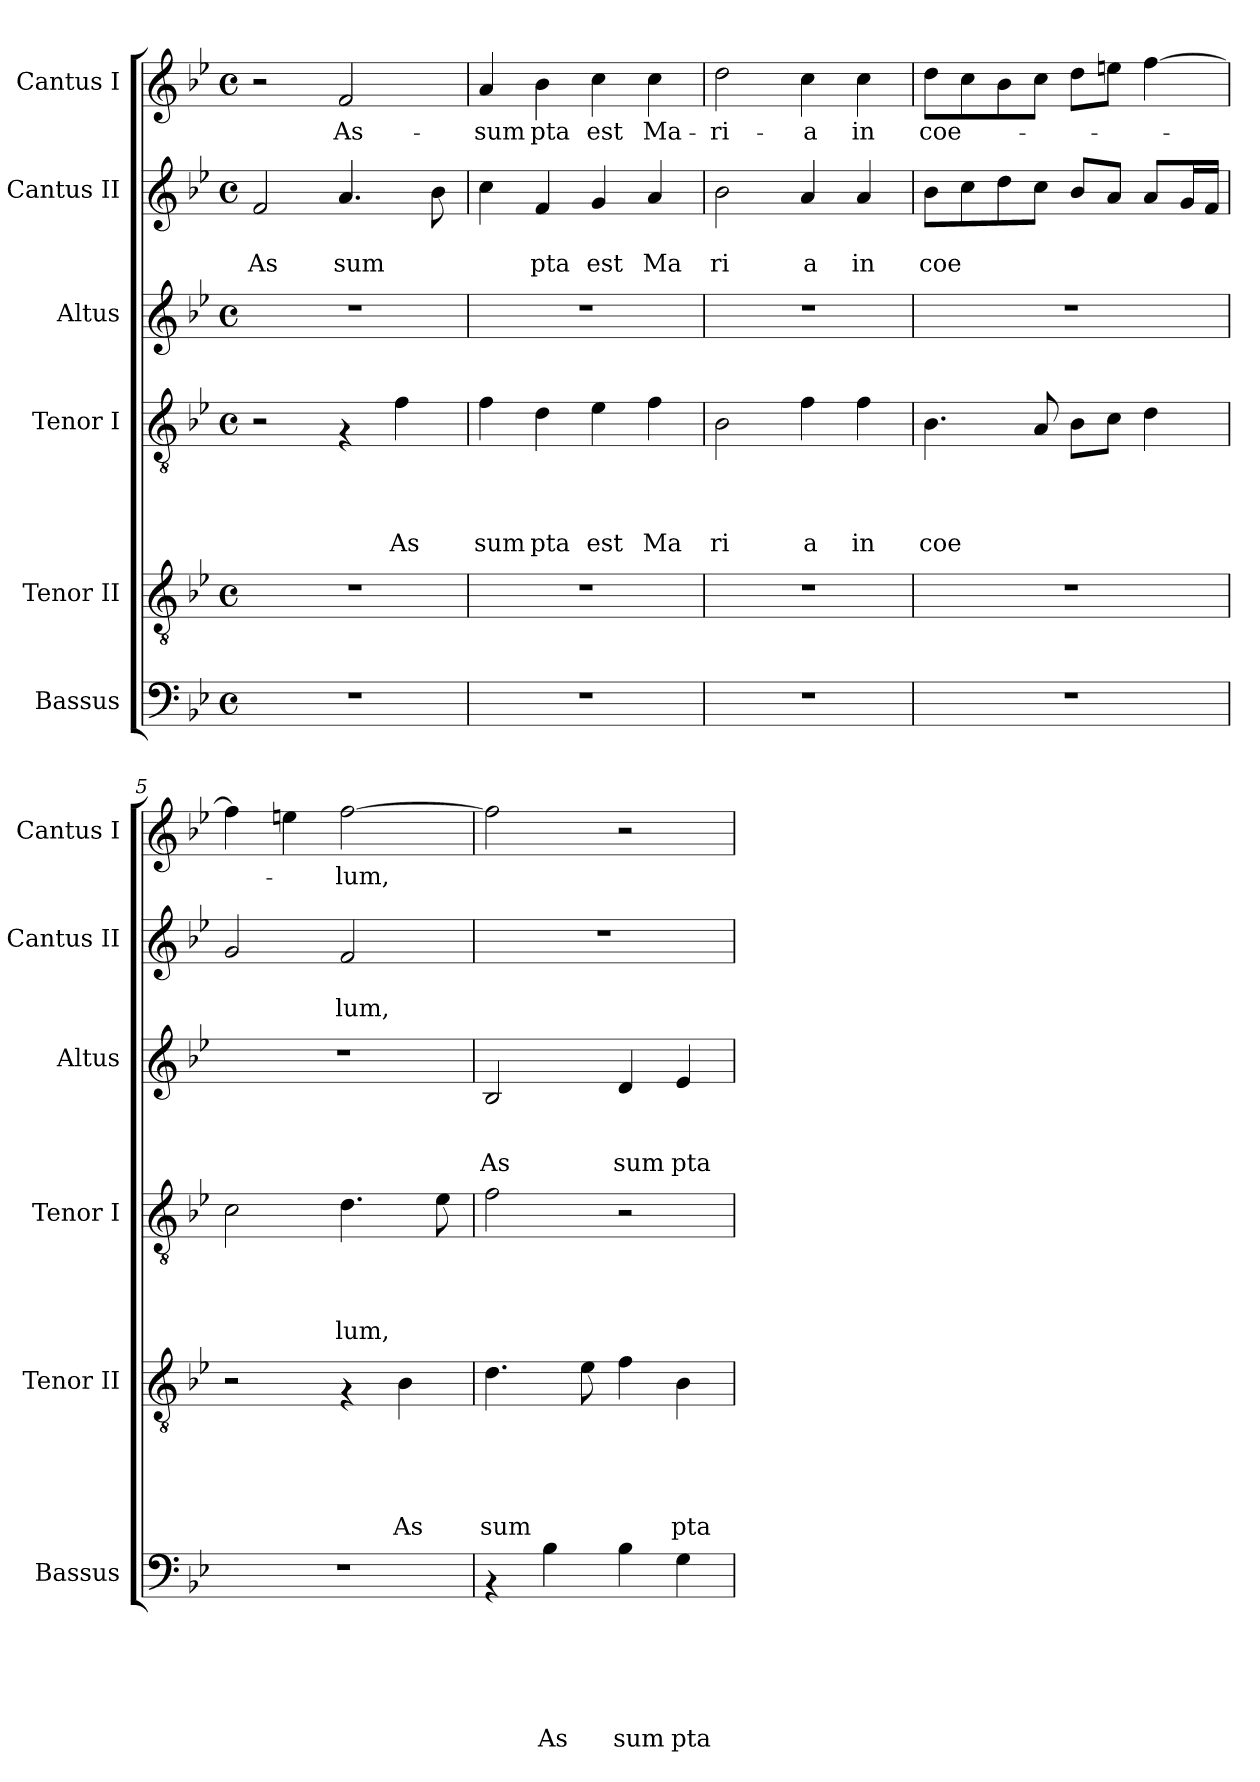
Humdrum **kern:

**kern	**text	**text	**text	**text	**text	**text	**kern	**text	**text	**text	**text	**text	**kern	**text	**text	**text	**text	**kern	**text	**text	**text	**kern	**text	**text	**kern	**text
*part6	*part6	*part6	*part6	*part6	*part6	*part6	*part5	*part5	*part5	*part5	*part5	*part5	*part4	*part4	*part4	*part4	*part4	*part3	*part3	*part3	*part3	*part2	*part2	*part2	*part1	*part1
*staff6	*staff6	*staff6	*staff6	*staff6	*staff6	*staff6	*staff5	*staff5	*staff5	*staff5	*staff5	*staff5	*staff4	*staff4	*staff4	*staff4	*staff4	*staff3	*staff3	*staff3	*staff3	*staff2	*staff2	*staff2	*staff1	*staff1
*I"Bassus	*	*	*	*	*	*	*I"Tenor II	*	*	*	*	*	*I"Tenor I	*	*	*	*	*I"Altus	*	*	*	*I"Cantus II	*	*	*I"Cantus I	*
*I'Bassus	*	*	*	*	*	*	*I'Tenor II	*	*	*	*	*	*I'Tenor I	*	*	*	*	*I'Altus	*	*	*	*I'Cantus II	*	*	*I'Cantus I	*
*clefF4	*	*	*	*	*	*	*clefGv2	*	*	*	*	*	*clefGv2	*	*	*	*	*clefG2	*	*	*	*clefG2	*	*	*clefG2	*
*k[b-e-]	*	*	*	*	*	*	*k[b-e-]	*	*	*	*	*	*k[b-e-]	*	*	*	*	*k[b-e-]	*	*	*	*k[b-e-]	*	*	*k[b-e-]	*
*B-:	*	*	*	*	*	*	*B-:	*	*	*	*	*	*B-:	*	*	*	*	*B-:	*	*	*	*B-:	*	*	*B-:	*
*M4/4	*	*	*	*	*	*	*M4/4	*	*	*	*	*	*M4/4	*	*	*	*	*M4/4	*	*	*	*M4/4	*	*	*M4/4	*
*met(c)	*	*	*	*	*	*	*met(c)	*	*	*	*	*	*met(c)	*	*	*	*	*met(c)	*	*	*	*met(c)	*	*	*met(c)	*
=1	=1	=1	=1	=1	=1	=1	=1	=1	=1	=1	=1	=1	=1	=1	=1	=1	=1	=1	=1	=1	=1	=1	=1	=1	=1	=1
!	!	!	!	!	!	!	!	!	!	!	!	!	!	!	!	!	!	!	!	!	!	!	!	!LO:LY:b	!	!
1r	.	.	.	.	.	.	1r	.	.	.	.	.	2r	.	.	.	.	1r	.	.	.	2f/	.	As	2r	.
!	!	!	!	!	!	!	!	!	!	!	!	!	!	!	!	!	!	!	!	!	!	!	!	!LO:LY:b	!	!LO:LY:b
.	.	.	.	.	.	.	.	.	.	.	.	.	4rF	.	.	.	.	.	.	.	.	4.a/	.	sum	2f/	As-
!	!	!	!	!	!	!	!	!	!	!	!	!	!	!	!	!	!LO:LY:b	!	!	!	!	!	!	!	!	!
.	.	.	.	.	.	.	.	.	.	.	.	.	4f\	.	.	.	As	.	.	.	.	.	.	.	.	.
.	.	.	.	.	.	.	.	.	.	.	.	.	.	.	.	.	.	.	.	.	.	8b-\	.	.	.	.
=2	=2	=2	=2	=2	=2	=2	=2	=2	=2	=2	=2	=2	=2	=2	=2	=2	=2	=2	=2	=2	=2	=2	=2	=2	=2	=2
!	!	!	!	!	!	!	!	!	!	!	!	!	!	!	!	!	!LO:LY:b	!	!	!	!	!	!	!	!	!LO:LY:b
1r	.	.	.	.	.	.	1r	.	.	.	.	.	4f\	.	.	.	sum	1r	.	.	.	4cc\	.	.	4a/	-sum
!	!	!	!	!	!	!	!	!	!	!	!	!	!	!	!	!	!LO:LY:b	!	!	!	!	!	!	!LO:LY:b	!	!LO:LY:b
.	.	.	.	.	.	.	.	.	.	.	.	.	4d\	.	.	.	pta	.	.	.	.	4f/	.	pta	4b-\	pta
!	!	!	!	!	!	!	!	!	!	!	!	!	!	!	!	!	!LO:LY:b	!	!	!	!	!	!	!LO:LY:b	!	!LO:LY:b
.	.	.	.	.	.	.	.	.	.	.	.	.	4e-\	.	.	.	est	.	.	.	.	4g/	.	est	4cc\	est
!	!	!	!	!	!	!	!	!	!	!	!	!	!	!	!	!	!LO:LY:b	!	!	!	!	!	!	!LO:LY:b	!	!LO:LY:b
.	.	.	.	.	.	.	.	.	.	.	.	.	4f\	.	.	.	Ma	.	.	.	.	4a/	.	Ma	4cc\	Ma-
=3	=3	=3	=3	=3	=3	=3	=3	=3	=3	=3	=3	=3	=3	=3	=3	=3	=3	=3	=3	=3	=3	=3	=3	=3	=3	=3
!	!	!	!	!	!	!	!	!	!	!	!	!	!	!	!	!	!LO:LY:b	!	!	!	!	!	!	!LO:LY:b	!	!LO:LY:b
1r	.	.	.	.	.	.	1r	.	.	.	.	.	2B-\	.	.	.	ri	1r	.	.	.	2b-\	.	ri	2dd\	-ri-
!	!	!	!	!	!	!	!	!	!	!	!	!	!	!	!	!	!LO:LY:b	!	!	!	!	!	!	!LO:LY:b	!	!LO:LY:b
.	.	.	.	.	.	.	.	.	.	.	.	.	4f\	.	.	.	a	.	.	.	.	4a/	.	a	4cc\	-a
!	!	!	!	!	!	!	!	!	!	!	!	!	!	!	!	!	!LO:LY:b	!	!	!	!	!	!	!LO:LY:b	!	!LO:LY:b
.	.	.	.	.	.	.	.	.	.	.	.	.	4f\	.	.	.	in	.	.	.	.	4a/	.	in	4cc\	in
=4	=4	=4	=4	=4	=4	=4	=4	=4	=4	=4	=4	=4	=4	=4	=4	=4	=4	=4	=4	=4	=4	=4	=4	=4	=4	=4
!	!	!	!	!	!	!	!	!	!	!	!	!	!	!	!	!	!LO:LY:b	!	!	!	!	!	!	!LO:LY:b	!	!LO:LY:b
1r	.	.	.	.	.	.	1r	.	.	.	.	.	4.B-\	.	.	.	coe	1r	.	.	.	8b-\L	.	coe	8dd\L	coe-
.	.	.	.	.	.	.	.	.	.	.	.	.	.	.	.	.	.	.	.	.	.	8cc\	.	.	8cc\	.
.	.	.	.	.	.	.	.	.	.	.	.	.	.	.	.	.	.	.	.	.	.	8dd\	.	.	8b-\	.
.	.	.	.	.	.	.	.	.	.	.	.	.	8A/	.	.	.	.	.	.	.	.	8cc\J	.	.	8cc\J	.
.	.	.	.	.	.	.	.	.	.	.	.	.	8B-\L	.	.	.	.	.	.	.	.	8b-/L	.	.	8dd\L	.
.	.	.	.	.	.	.	.	.	.	.	.	.	8c\J	.	.	.	.	.	.	.	.	8a/J	.	.	8een\J	.
.	.	.	.	.	.	.	.	.	.	.	.	.	4d\	.	.	.	.	.	.	.	.	8a/L	.	.	[>4ff\	.
.	.	.	.	.	.	.	.	.	.	.	.	.	.	.	.	.	.	.	.	.	.	16g/L	.	.	.	.
.	.	.	.	.	.	.	.	.	.	.	.	.	.	.	.	.	.	.	.	.	.	16f/JJ	.	.	.	.
=5	=5	=5	=5	=5	=5	=5	=5	=5	=5	=5	=5	=5	=5	=5	=5	=5	=5	=5	=5	=5	=5	=5	=5	=5	=5	=5
1r	.	.	.	.	.	.	2r	.	.	.	.	.	2c\	.	.	.	.	1r	.	.	.	2g/	.	.	4ff\]	.
.	.	.	.	.	.	.	.	.	.	.	.	.	.	.	.	.	.	.	.	.	.	.	.	.	4een\	.
!	!	!	!	!	!	!	!	!	!	!	!	!	!	!	!	!	!LO:LY:b	!	!	!	!	!	!	!LO:LY:b	!	!LO:LY:b
.	.	.	.	.	.	.	4rF	.	.	.	.	.	4.d\	.	.	.	lum,	.	.	.	.	2f/	.	lum,	[>2ff\	-lum,
!	!	!	!	!	!	!	!	!	!	!	!	!LO:LY:b	!	!	!	!	!	!	!	!	!	!	!	!	!	!
.	.	.	.	.	.	.	4B-\	.	.	.	.	As	.	.	.	.	.	.	.	.	.	.	.	.	.	.
.	.	.	.	.	.	.	.	.	.	.	.	.	8e-\	.	.	.	.	.	.	.	.	.	.	.	.	.
=6	=6	=6	=6	=6	=6	=6	=6	=6	=6	=6	=6	=6	=6	=6	=6	=6	=6	=6	=6	=6	=6	=6	=6	=6	=6	=6
!	!	!	!	!	!	!	!	!	!	!	!	!LO:LY:b	!	!	!	!	!	!	!	!	!LO:LY:b	!	!	!	!	!
4rAA	.	.	.	.	.	.	4.d\	.	.	.	.	sum	2f\	.	.	.	.	2B-/	.	.	As	1r	.	.	2ff\]	.
!	!	!	!	!	!	!LO:LY:b	!	!	!	!	!	!	!	!	!	!	!	!	!	!	!	!	!	!	!	!
4B-\	.	.	.	.	.	As	.	.	.	.	.	.	.	.	.	.	.	.	.	.	.	.	.	.	.	.
.	.	.	.	.	.	.	8e-\	.	.	.	.	.	.	.	.	.	.	.	.	.	.	.	.	.	.	.
!	!	!	!	!	!	!LO:LY:b	!	!	!	!	!	!	!	!	!	!	!	!	!	!	!LO:LY:b	!	!	!	!	!
4B-\	.	.	.	.	.	sum	4f\	.	.	.	.	.	2r	.	.	.	.	4d/	.	.	sum	.	.	.	2r	.
!	!	!	!	!	!	!LO:LY:b	!	!	!	!	!	!LO:LY:b	!	!	!	!	!	!	!	!	!LO:LY:b	!	!	!	!	!
4G\	.	.	.	.	.	pta	4B-\	.	.	.	.	pta	.	.	.	.	.	4e-/	.	.	pta	.	.	.	.	.
=	=	=	=	=	=	=	=	=	=	=	=	=	=	=	=	=	=	=	=	=	=	=	=	=	=	=
*-	*-	*-	*-	*-	*-	*-	*-	*-	*-	*-	*-	*-	*-	*-	*-	*-	*-	*-	*-	*-	*-	*-	*-	*-	*-	*-
